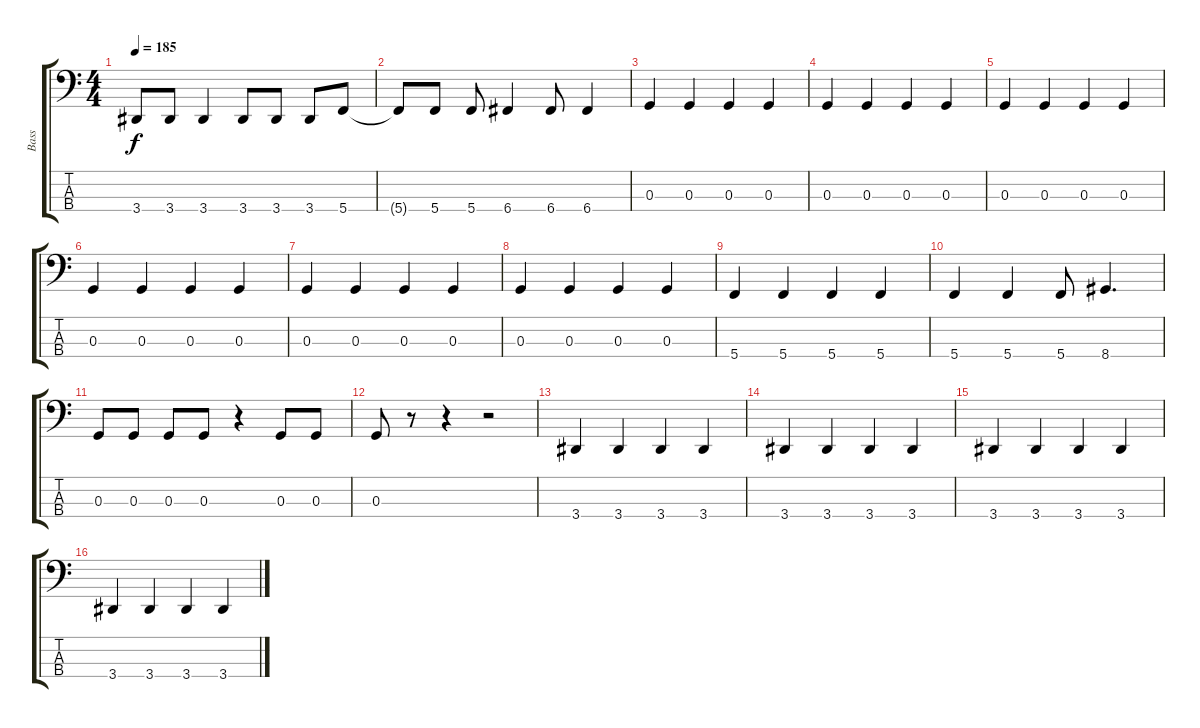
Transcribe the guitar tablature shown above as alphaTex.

\track ("Bass" "Bass") {instrument slapbass1}
\staff {score tabs}
\tuning (F2 C2 G1 C1) {hide}
\ts (4 4)
\tempo 185
\clef f4
\ks c
3.4{t}.8{dy f} 3.4.8 3.4.4 3.4.8 3.4.8 3.4.8 5.4.8 |
5.4{t}.8 5.4.8 5.4.8 6.4.4 6.4.8 6.4.4 |
0.3.4 0.3.4 0.3.4 0.3.4 |
0.3.4 0.3.4 0.3.4 0.3.4 |
0.3.4 0.3.4 0.3.4 0.3.4 |
0.3.4 0.3.4 0.3.4 0.3.4 |
0.3.4 0.3.4 0.3.4 0.3.4 |
0.3.4 0.3.4 0.3.4 0.3.4 |
5.4.4 5.4.4 5.4.4 5.4.4 |
5.4.4 5.4.4 5.4.8 8.4.4{d} |
0.3.8 0.3.8 0.3.8 0.3.8 r.4 0.3.8 0.3.8 |
0.3.8 r.8 r.4 r.2 |
3.4.4 3.4.4 3.4.4 3.4.4 |
3.4.4 3.4.4 3.4.4 3.4.4 |
3.4.4 3.4.4 3.4.4 3.4.4 |
3.4.4 3.4.4 3.4.4 3.4.4
